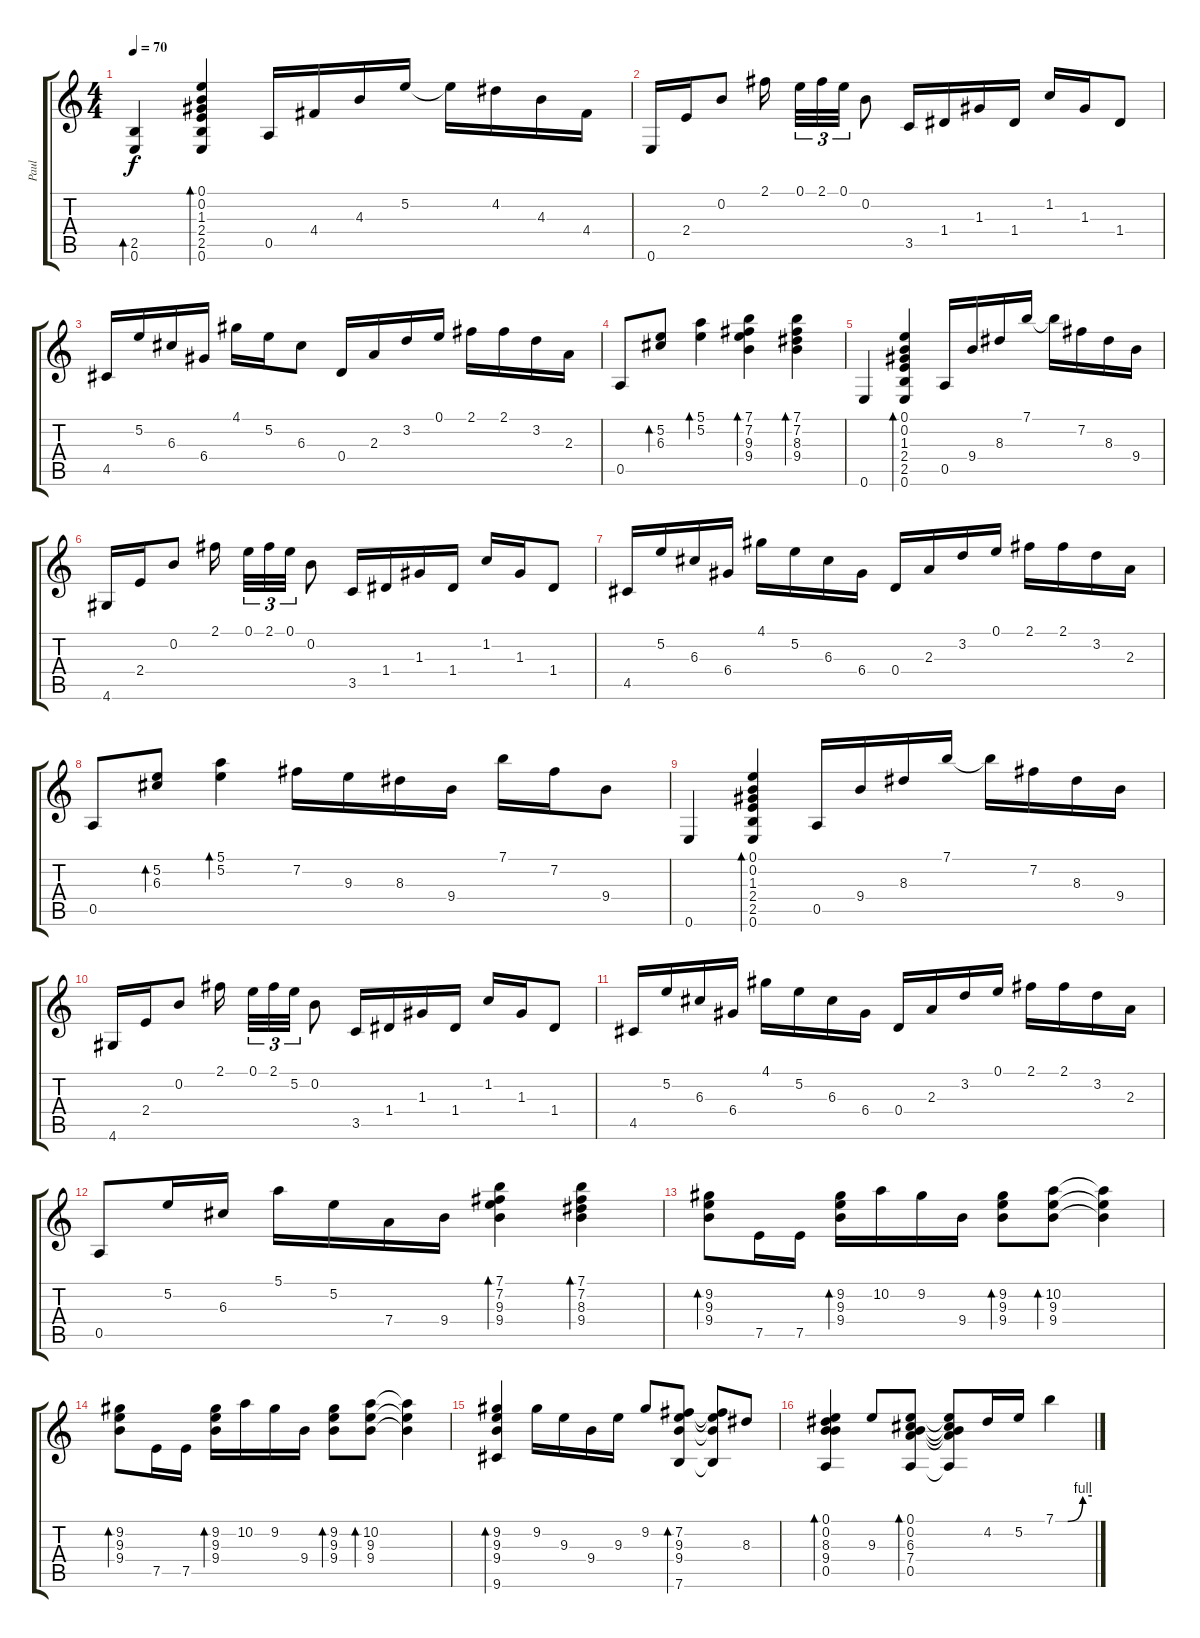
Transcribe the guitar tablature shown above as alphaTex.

\track ("Paul" "Paul") {instrument distortionguitar}
\staff {score tabs}
\tuning (E4 B3 G3 D3 A2 E2) {hide}
\ts (4 4)
\tempo 70
\clef g2
\ks c
(2.5 0.6).4{bd 30 dy f} (0.1 0.2 1.3 2.4 2.5 0.6).4{bd 30} 0.5.16 4.4.16 4.3.16 5.2.16 5.2{t}.16 4.2.16 4.3.16 4.4.16 |
0.6.16 2.4.16 0.2.8 2.1.16 0.1.32{tu (3 2)} 2.1.32{tu (3 2)} 0.1.32{tu (3 2)} 0.2.8 3.5.16 1.4.16 1.3.16 1.4.16 1.2.16 1.3.16 1.4.8 |
4.5.16 5.2.16 6.3.16 6.4.16 4.1.16 5.2.16 6.3.8 0.4.16 2.3.16 3.2.16 0.1.16 2.1.16 2.1.16 3.2.16 2.3.16 |
0.5.8 (5.2 6.3).8{bd 30} (5.1 5.2).4{bd 30} (7.1 7.2 9.3 9.4).4{bd 30} (7.1 7.2 8.3 9.4).4{bd 30} |
0.6.4 (0.1 0.2 1.3 2.4 2.5 0.6).4{bd 30} 0.5.16 9.4.16 8.3.16 7.1.16 7.1{t}.16 7.2.16 8.3.16 9.4.16 |
4.6.16 2.4.16 0.2.8 2.1.16 0.1.32{tu (3 2)} 2.1.32{tu (3 2)} 0.1.32{tu (3 2)} 0.2.8 3.5.16 1.4.16 1.3.16 1.4.16 1.2.16 1.3.16 1.4.8 |
4.5.16 5.2.16 6.3.16 6.4.16 4.1.16 5.2.16 6.3.16 6.4.16 0.4.16 2.3.16 3.2.16 0.1.16 2.1.16 2.1.16 3.2.16 2.3.16 |
0.5.8 (5.2 6.3).8{bd 30} (5.1 5.2).4{bd 30} 7.2.16 9.3.16 8.3.16 9.4.16 7.1.16 7.2.16 9.4.8 |
0.6.4 (0.1 0.2 1.3 2.4 2.5 0.6).4{bd 30} 0.5.16 9.4.16 8.3.16 7.1.16 7.1{t}.16 7.2.16 8.3.16 9.4.16 |
4.6.16 2.4.16 0.2.8 2.1.16 0.1.32{tu (3 2)} 2.1.32{tu (3 2)} 5.2.32{tu (3 2)} 0.2.8 3.5.16 1.4.16 1.3.16 1.4.16 1.2.16 1.3.16 1.4.8 |
4.5.16 5.2.16 6.3.16 6.4.16 4.1.16 5.2.16 6.3.16 6.4.16 0.4.16 2.3.16 3.2.16 0.1.16 2.1.16 2.1.16 3.2.16 2.3.16 |
0.5.8 5.2.16 6.3.16 5.1.16 5.2.16 7.4.16 9.4.16 (7.1 7.2 9.3 9.4).4{bd 30} (7.1 7.2 8.3 9.4).4{bd 30} |
(9.2 9.3 9.4).8{bd 30} 7.5.16 7.5.16 (9.2 9.3 9.4).16{bd 30} 10.2.16 9.2.16 9.4.16 (9.2 9.3 9.4).8{bd 30} (10.2 9.3 9.4).8{bd 30} (10.2{t} 9.3{t} 9.4{t}).4 |
(9.2 9.3 9.4).8{bd 30} 7.5.16 7.5.16 (9.2 9.3 9.4).16{bd 30} 10.2.16 9.2.16 9.4.16 (9.2 9.3 9.4).8{bd 30} (10.2 9.3 9.4).8{bd 30} (10.2{t} 9.3{t} 9.4{t}).4 |
(9.2 9.3 9.4 9.6).4{bd 30} 9.2.16 9.3.16 9.4.16 9.3.16 9.2.8 (7.2 9.3 9.4 7.6).8{bd 30} (7.2{t} 9.3{t} 9.4{t} 7.6{t}).8 8.3.8 |
(0.1 0.2 8.3 9.4 0.5).4{bd 30} 9.3.8 (0.1 0.2 6.3 7.4 0.5).8{bd 30} (0.1{t} 0.2{t} 6.3{t} 7.4{t} 0.5{t}).8 4.2.16 5.2.16 7.1{be (custom 0 0 20 0 45 4 60 4)}.4
